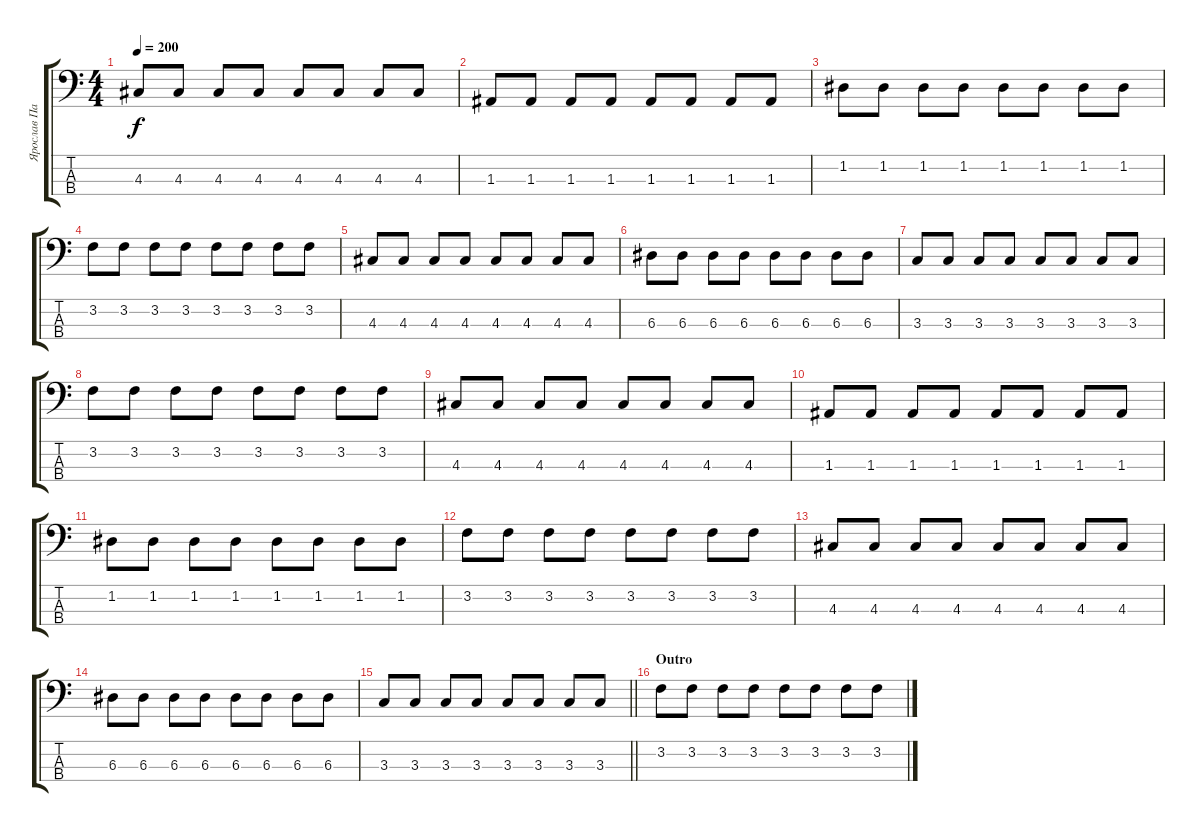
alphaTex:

\track ("Ярослав Пастухов" "Ярослав Па") {instrument electricbassfinger}
\staff {score tabs}
\tuning (G2 D2 A1 E1) {hide}
\ts (4 4)
\tempo 200
\clef f4
\ks c
4.3.8{dy f} 4.3.8 4.3.8 4.3.8 4.3.8 4.3.8 4.3.8 4.3.8 |
1.3.8 1.3.8 1.3.8 1.3.8 1.3.8 1.3.8 1.3.8 1.3.8 |
1.2.8 1.2.8 1.2.8 1.2.8 1.2.8 1.2.8 1.2.8 1.2.8 |
3.2.8 3.2.8 3.2.8 3.2.8 3.2.8 3.2.8 3.2.8 3.2.8 |
4.3.8 4.3.8 4.3.8 4.3.8 4.3.8 4.3.8 4.3.8 4.3.8 |
6.3.8 6.3.8 6.3.8 6.3.8 6.3.8 6.3.8 6.3.8 6.3.8 |
3.3.8 3.3.8 3.3.8 3.3.8 3.3.8 3.3.8 3.3.8 3.3.8 |
3.2.8 3.2.8 3.2.8 3.2.8 3.2.8 3.2.8 3.2.8 3.2.8 |
4.3.8 4.3.8 4.3.8 4.3.8 4.3.8 4.3.8 4.3.8 4.3.8 |
1.3.8 1.3.8 1.3.8 1.3.8 1.3.8 1.3.8 1.3.8 1.3.8 |
1.2.8 1.2.8 1.2.8 1.2.8 1.2.8 1.2.8 1.2.8 1.2.8 |
3.2.8 3.2.8 3.2.8 3.2.8 3.2.8 3.2.8 3.2.8 3.2.8 |
4.3.8 4.3.8 4.3.8 4.3.8 4.3.8 4.3.8 4.3.8 4.3.8 |
6.3.8 6.3.8 6.3.8 6.3.8 6.3.8 6.3.8 6.3.8 6.3.8 |
\barLineRight lightlight
3.3.8 3.3.8 3.3.8 3.3.8 3.3.8 3.3.8 3.3.8 3.3.8 |
\section ("" "Outro")
3.2.8 3.2.8 3.2.8 3.2.8 3.2.8 3.2.8 3.2.8 3.2.8
